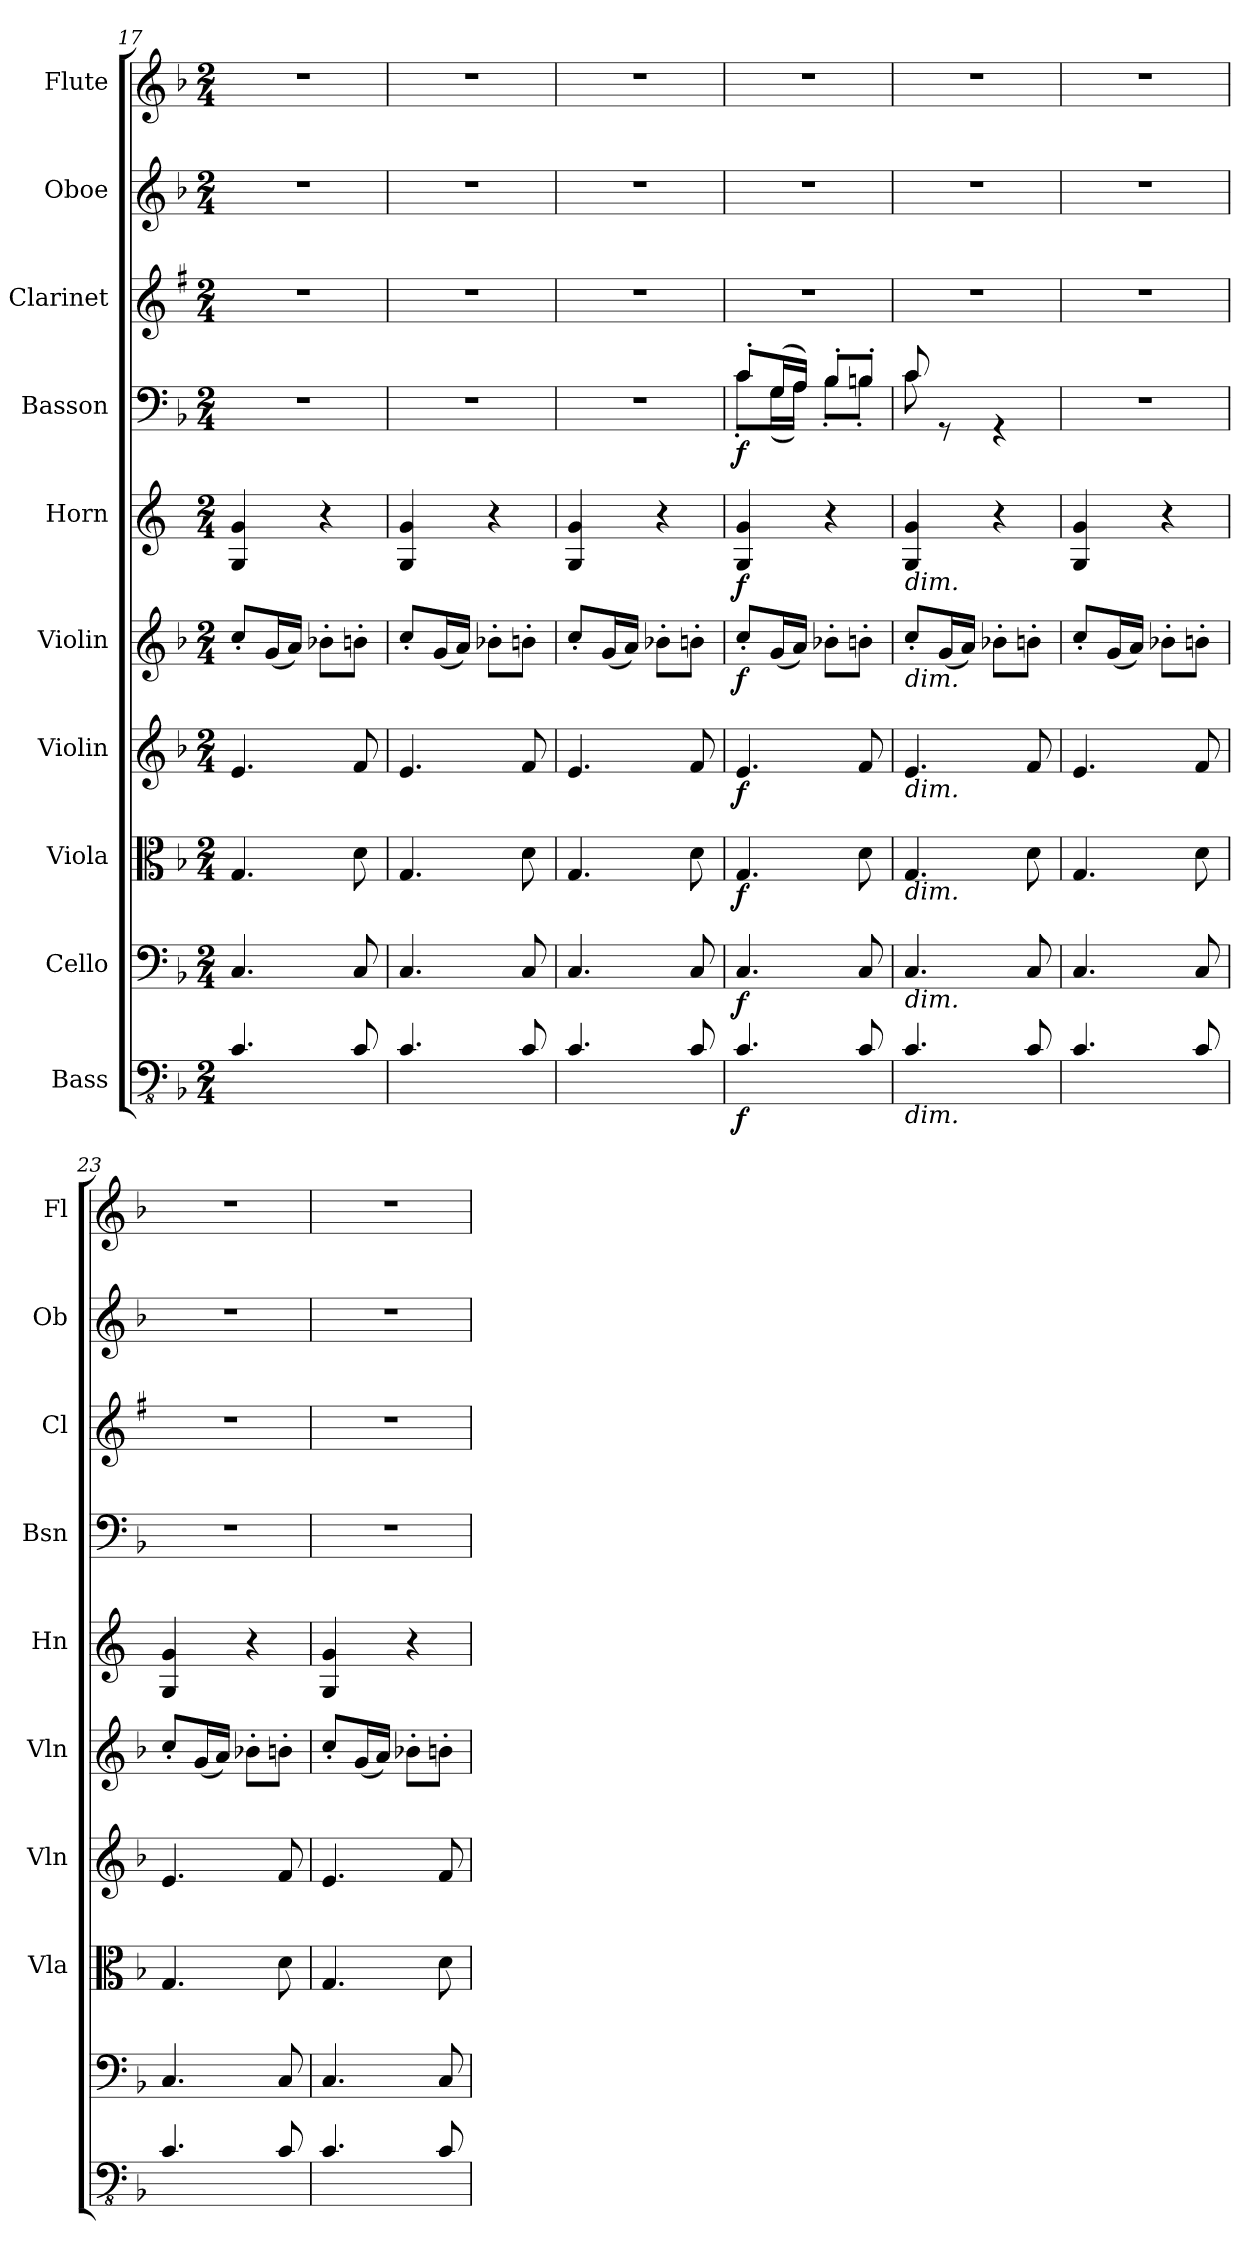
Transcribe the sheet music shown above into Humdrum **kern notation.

**kern	**dynam	**kern	**dynam	**kern	**dynam	**kern	**dynam	**kern	**dynam	**kern	**dynam	**kern	**dynam	**kern	**kern	**kern
*part10	*part10	*part9	*part9	*part8	*part8	*part7	*part7	*part6	*part6	*part5	*part5	*part4	*part4	*part3	*part2	*part1
*staff10	*staff10	*staff9	*staff9	*staff8	*staff8	*staff7	*staff7	*staff6	*staff6	*staff5	*staff5	*staff4	*staff4	*staff3	*staff2	*staff1
*I"Bass	*	*I"Cello	*	*I"Viola	*	*I"Violin	*	*I"Violin	*	*I"Horn	*	*I"Basson	*	*I"Clarinet	*I"Oboe	*I"Flute
*	*	*	*	*I'Vla	*	*I'Vln	*	*I'Vln	*	*I'Hn	*	*I'Bsn	*	*I'Cl	*I'Ob	*I'Fl
*clefFv4	*	*clefF4	*	*clefC3	*	*clefG2	*	*clefG2	*	*clefG2	*	*clefF4	*	*clefG2	*clefG2	*clefG2
*ITrd7c12	*	*	*	*	*	*	*	*	*	*ITrd4c7	*	*	*	*ITrd1c2	*	*
*k[b-]	*	*k[b-]	*	*k[b-]	*	*k[b-]	*	*k[b-]	*	*k[b-]	*	*k[b-]	*	*k[b-]	*k[b-]	*k[b-]
*M2/4	*	*M2/4	*	*M2/4	*	*M2/4	*	*M2/4	*	*M2/4	*	*M2/4	*	*M2/4	*M2/4	*M2/4
=17	=17	=17	=17	=17	=17	=17	=17	=17	=17	=17	=17	=17	=17	=17	=17	=17
4.CC/	.	4.C/	.	4.G/	.	4.e/	.	8cc'/L	.	4C/ 4c/	.	2r	.	2r	2r	2r
.	.	.	.	.	.	.	.	(<16g/L	.	.	.	.	.	.	.	.
.	.	.	.	.	.	.	.	16a/JJ)	.	.	.	.	.	.	.	.
.	.	.	.	.	.	.	.	8b-X'\L	.	4r	.	.	.	.	.	.
8CC/	.	8C/	.	8d\	.	8f/	.	8bn'\J	.	.	.	.	.	.	.	.
=18	=18	=18	=18	=18	=18	=18	=18	=18	=18	=18	=18	=18	=18	=18	=18	=18
4.CC/	.	4.C/	.	4.G/	.	4.e/	.	8cc'/L	.	4C/ 4c/	.	2r	.	2r	2r	2r
.	.	.	.	.	.	.	.	(<16g/L	.	.	.	.	.	.	.	.
.	.	.	.	.	.	.	.	16a/JJ)	.	.	.	.	.	.	.	.
.	.	.	.	.	.	.	.	8b-X'\L	.	4r	.	.	.	.	.	.
8CC/	.	8C/	.	8d\	.	8f/	.	8bn'\J	.	.	.	.	.	.	.	.
!!LO:PB:g=z
=19	=19	=19	=19	=19	=19	=19	=19	=19	=19	=19	=19	=19	=19	=19	=19	=19
4.CC/	.	4.C/	.	4.G/	.	4.e/	.	8cc'/L	.	4C/ 4c/	.	2r	.	2r	2r	2r
.	.	.	.	.	.	.	.	(<16g/L	.	.	.	.	.	.	.	.
.	.	.	.	.	.	.	.	16a/JJ)	.	.	.	.	.	.	.	.
.	.	.	.	.	.	.	.	8b-X'\L	.	4r	.	.	.	.	.	.
8CC/	.	8C/	.	8d\	.	8f/	.	8bn'\J	.	.	.	.	.	.	.	.
=20	=20	=20	=20	=20	=20	=20	=20	=20	=20	=20	=20	=20	=20	=20	=20	=20
*	*	*	*	*	*	*	*	*	*	*	*	*^	*	*	*	*
!	!LO:DY:b	!	!LO:DY:b	!	!LO:DY:b	!	!LO:DY:b	!	!LO:DY:b	!	!LO:DY:b	!	!	!LO:DY:b	!	!	!
4.CC/	f	4.C/	f	4.G/	f	4.e/	f	8cc'/L	f	4C/ 4c/	f	8c'/L	8c'\L	f	2r	2r	2r
.	.	.	.	.	.	.	.	(<16g/L	.	.	.	(>16G/L	(<16G\L	.	.	.	.
.	.	.	.	.	.	.	.	16a/JJ)	.	.	.	16A/JJ)	16A\JJ)	.	.	.	.
.	.	.	.	.	.	.	.	8b-X'\L	.	4r	.	8B-'/L	8B-'\L	.	.	.	.
8CC/	.	8C/	.	8d\	.	8f/	.	8bn'\J	.	.	.	8Bn'/J	8B'\J	.	.	.	.
=21	=21	=21	=21	=21	=21	=21	=21	=21	=21	=21	=21	=21	=21	=21	=21	=21	=21
!	!	!	!	!	!	!	!	!	!	!LO:TX:b:i:t=dim.	!	!	!	!	!	!	!
!	!	!	!	!	!	!	!	!LO:TX:b:i:t=dim.	!	!	!	!	!	!	!	!	!
!	!	!	!	!	!	!LO:TX:b:i:t=dim.	!	!	!	!	!	!	!	!	!	!	!
!	!	!	!	!LO:TX:b:i:t=dim.	!	!	!	!	!	!	!	!	!	!	!	!	!
!	!	!LO:TX:b:i:t=dim.	!	!	!	!	!	!	!	!	!	!	!	!	!	!	!
!LO:TX:b:i:t=dim.	!	!	!	!	!	!	!	!	!	!	!	!	!	!	!	!	!
4.CC/	.	4.C/	.	4.G/	.	4.e/	.	8cc'/L	.	4C/ 4c/	.	8c/	8c\	.	2r	2r	2r
.	.	.	.	.	.	.	.	(<16g/L	.	.	.	8rGG	4.ryy	.	.	.	.
.	.	.	.	.	.	.	.	16a/JJ)	.	.	.	.	.	.	.	.	.
.	.	.	.	.	.	.	.	8b-X'\L	.	4r	.	4rGG	.	.	.	.	.
8CC/	.	8C/	.	8d\	.	8f/	.	8bn'\J	.	.	.	.	.	.	.	.	.
*	*	*	*	*	*	*	*	*	*	*	*	*v	*v	*	*	*	*
=22	=22	=22	=22	=22	=22	=22	=22	=22	=22	=22	=22	=22	=22	=22	=22	=22
4.CC/	.	4.C/	.	4.G/	.	4.e/	.	8cc'/L	.	4C/ 4c/	.	2r	.	2r	2r	2r
.	.	.	.	.	.	.	.	(<16g/L	.	.	.	.	.	.	.	.
.	.	.	.	.	.	.	.	16a/JJ)	.	.	.	.	.	.	.	.
.	.	.	.	.	.	.	.	8b-X'\L	.	4r	.	.	.	.	.	.
8CC/	.	8C/	.	8d\	.	8f/	.	8bn'\J	.	.	.	.	.	.	.	.
=23	=23	=23	=23	=23	=23	=23	=23	=23	=23	=23	=23	=23	=23	=23	=23	=23
4.CC/	.	4.C/	.	4.G/	.	4.e/	.	8cc'/L	.	4C/ 4c/	.	2r	.	2r	2r	2r
.	.	.	.	.	.	.	.	(<16g/L	.	.	.	.	.	.	.	.
.	.	.	.	.	.	.	.	16a/JJ)	.	.	.	.	.	.	.	.
.	.	.	.	.	.	.	.	8b-X'\L	.	4r	.	.	.	.	.	.
8CC/	.	8C/	.	8d\	.	8f/	.	8bn'\J	.	.	.	.	.	.	.	.
=24	=24	=24	=24	=24	=24	=24	=24	=24	=24	=24	=24	=24	=24	=24	=24	=24
4.CC/	.	4.C/	.	4.G/	.	4.e/	.	8cc'/L	.	4C/ 4c/	.	2r	.	2r	2r	2r
.	.	.	.	.	.	.	.	(<16g/L	.	.	.	.	.	.	.	.
.	.	.	.	.	.	.	.	16a/JJ)	.	.	.	.	.	.	.	.
.	.	.	.	.	.	.	.	8b-X'\L	.	4r	.	.	.	.	.	.
8CC/	.	8C/	.	8d\	.	8f/	.	8bn'\J	.	.	.	.	.	.	.	.
=	=	=	=	=	=	=	=	=	=	=	=	=	=	=	=	=
*-	*-	*-	*-	*-	*-	*-	*-	*-	*-	*-	*-	*-	*-	*-	*-	*-
